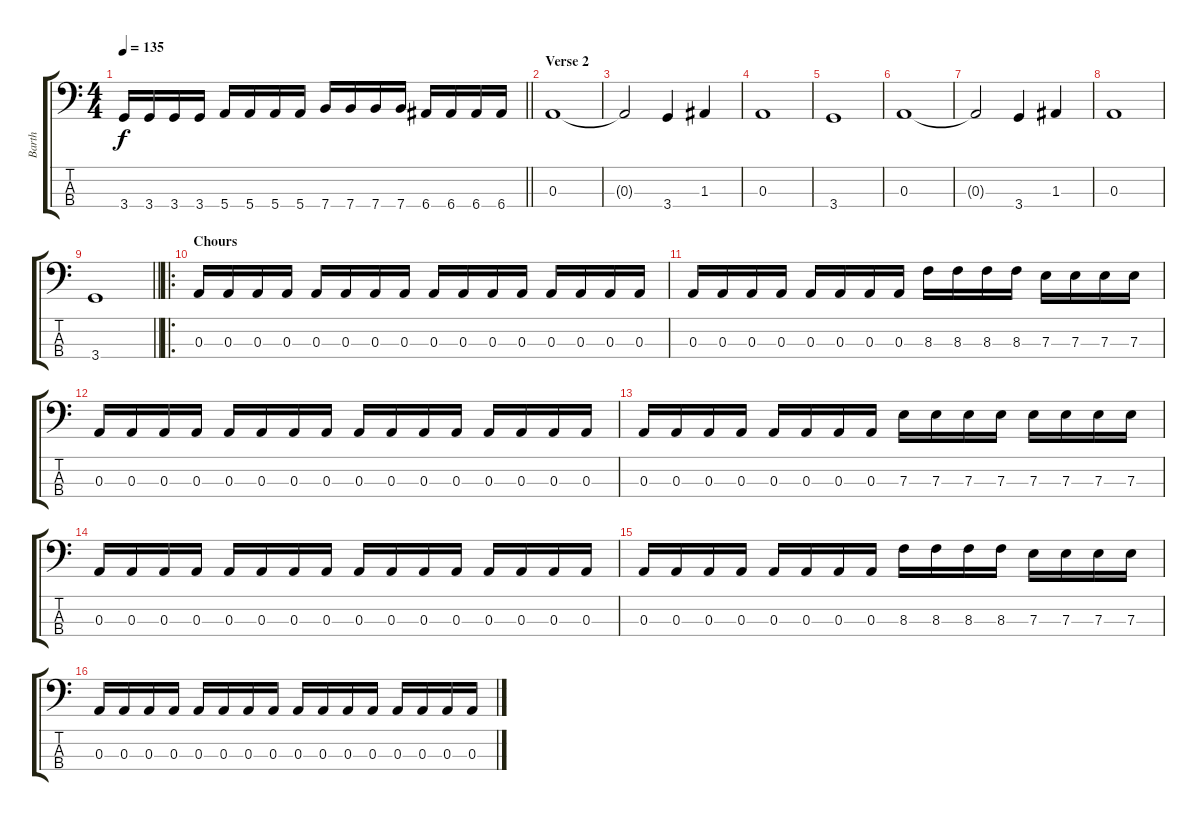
\track ("Barth" "Barth") {instrument electricbasspick}
\staff {score tabs}
\tuning (G2 D2 A1 E1) {hide}
\ts (4 4)
\tempo 135
\clef f4
\barLineRight lightlight
\ks c
3.4.16{dy f} 3.4.16 3.4.16 3.4.16 5.4.16 5.4.16 5.4.16 5.4.16 7.4.16 7.4.16 7.4.16 7.4.16 6.4.16 6.4.16 6.4.16 6.4.16 |
\section ("" "Verse 2")
0.3.1 |
0.3{t}.2 3.4.4 1.3.4 |
0.3.1 |
3.4.1 |
0.3.1 |
0.3{t}.2 3.4.4 1.3.4 |
0.3.1 |
\barLineRight lightlight
3.4.1 |
\ro
\section ("" "Chours")
0.3.16 0.3.16 0.3.16 0.3.16 0.3.16 0.3.16 0.3.16 0.3.16 0.3.16 0.3.16 0.3.16 0.3.16 0.3.16 0.3.16 0.3.16 0.3.16 |
0.3.16 0.3.16 0.3.16 0.3.16 0.3.16 0.3.16 0.3.16 0.3.16 8.3.16 8.3.16 8.3.16 8.3.16 7.3.16 7.3.16 7.3.16 7.3.16 |
0.3.16 0.3.16 0.3.16 0.3.16 0.3.16 0.3.16 0.3.16 0.3.16 0.3.16 0.3.16 0.3.16 0.3.16 0.3.16 0.3.16 0.3.16 0.3.16 |
0.3.16 0.3.16 0.3.16 0.3.16 0.3.16 0.3.16 0.3.16 0.3.16 7.3.16 7.3.16 7.3.16 7.3.16 7.3.16 7.3.16 7.3.16 7.3.16 |
0.3.16 0.3.16 0.3.16 0.3.16 0.3.16 0.3.16 0.3.16 0.3.16 0.3.16 0.3.16 0.3.16 0.3.16 0.3.16 0.3.16 0.3.16 0.3.16 |
0.3.16 0.3.16 0.3.16 0.3.16 0.3.16 0.3.16 0.3.16 0.3.16 8.3.16 8.3.16 8.3.16 8.3.16 7.3.16 7.3.16 7.3.16 7.3.16 |
0.3.16 0.3.16 0.3.16 0.3.16 0.3.16 0.3.16 0.3.16 0.3.16 0.3.16 0.3.16 0.3.16 0.3.16 0.3.16 0.3.16 0.3.16 0.3.16
